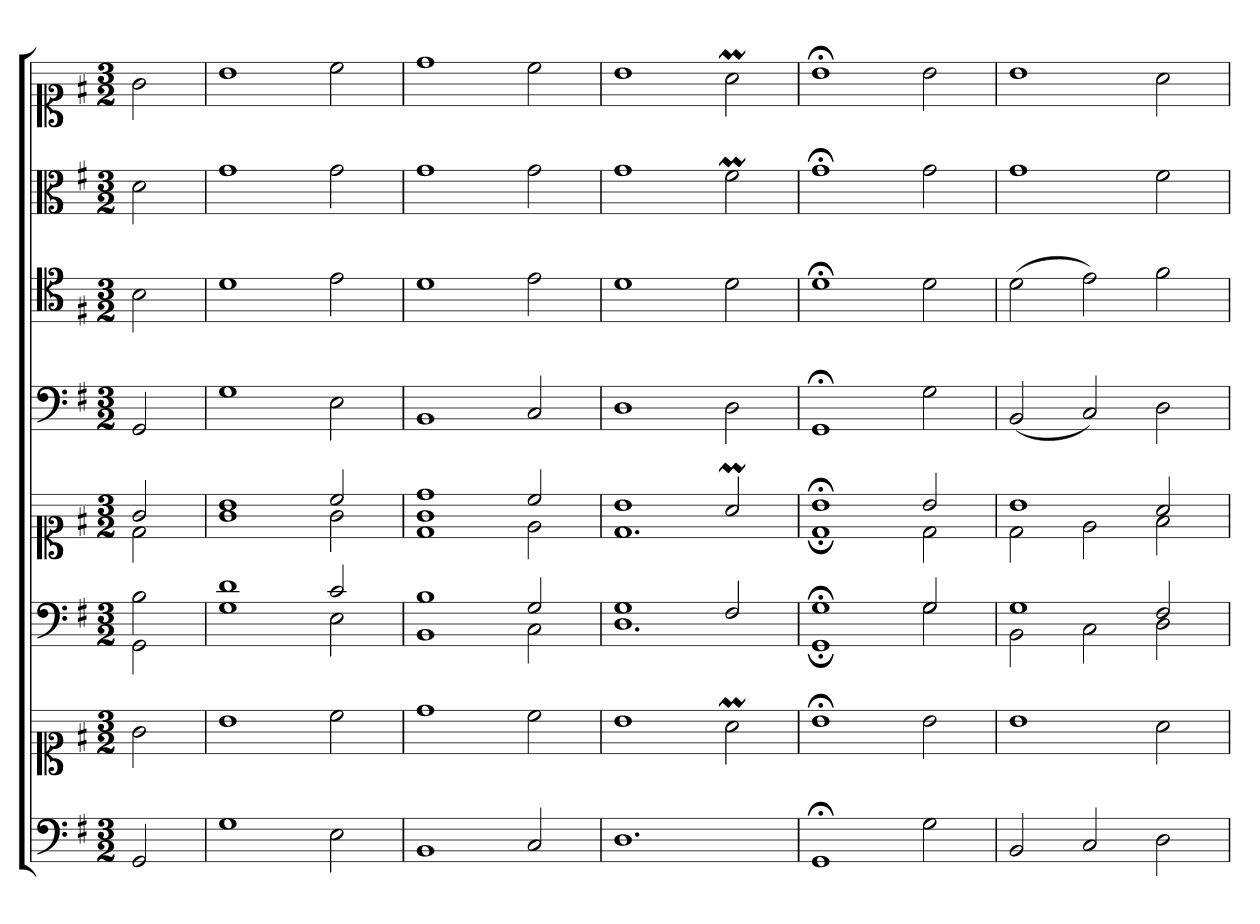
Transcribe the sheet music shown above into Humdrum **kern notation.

**kern	**kern	**kern	**kern	**kern	**kern	**kern	**kern
*part6	*part6	*part5	*part5	*part4	*part3	*part2	*part1
*staff8	*staff7	*staff6	*staff5	*staff4	*staff3	*staff2	*staff1
*clefF4	*clefC1	*clefF4	*clefC1	*clefF4	*clefC4	*clefC3	*clefC1
*k[f#]	*k[f#]	*k[f#]	*k[f#]	*k[f#]	*k[f#]	*k[f#]	*k[f#]
*M3/2	*M3/2	*M3/2	*M3/2	*M3/2	*M3/2	*M3/2	*M3/2
*MM180	*MM180	*MM180	*MM180	*MM180	*MM180	*MM180	*MM180
=1	=1	=1	=1	=1	=1	=1	=1
*	*	*^	*^	*	*	*	*
2GG	2g	2B\	2GG	2g	2d	2GG	2B	2d	2g
=2	=2	=2	=2	=2	=2	=2	=2	=2	=2
1G	1b	1d\	1G	1b	1g	1G	1d	1g	1b
2E	2cc	2c	2E	2cc	2g	2E	2e	2g	2cc
=3	=3	=3	=3	=3	=3	=3	=3	=3	=3
*	*	*	*	*	*^	*	*	*	*
1BB	1dd	1B	1BB	1dd	1g	1d	1BB	1d	1g	1dd
2C	2cc	2G	2C	2cc	2e	2ryy	2C	2e	2g	2cc
*	*	*	*	*	*v	*v	*	*	*	*
=4	=4	=4	=4	=4	=4	=4	=4	=4	=4
1.D	1b	1G	1.D	1b	1.d	1D	1d	1g	1b
.	2aM	2F#	.	2aM	.	2D	2d	2f#m	2aM
=5	=5	=5	=5	=5	=5	=5	=5	=5	=5
1GG;	1b;<	1G;<	1GG;<	1b;<	1d;<	1GG;<	1d;<	1g;<	1b;<
2G	2b	2G	2G	2b	2d	2G	2d	2g	2b
=6	=6	=6	=6	=6	=6	=6	=6	=6	=6
2BB	1b	1G	2BB	1b	2d	(2BB	(2d	1g	1b
2C	.	.	2C	.	2e	2C)	2e)	.	.
2D	2a	2F#	2D	2a	2f#	2D	2f#	2f#	2a
*	*	*v	*v	*	*	*	*	*	*
*	*	*	*v	*v	*	*	*	*
=	=	=	=	=	=	=	=
*-	*-	*-	*-	*-	*-	*-	*-
